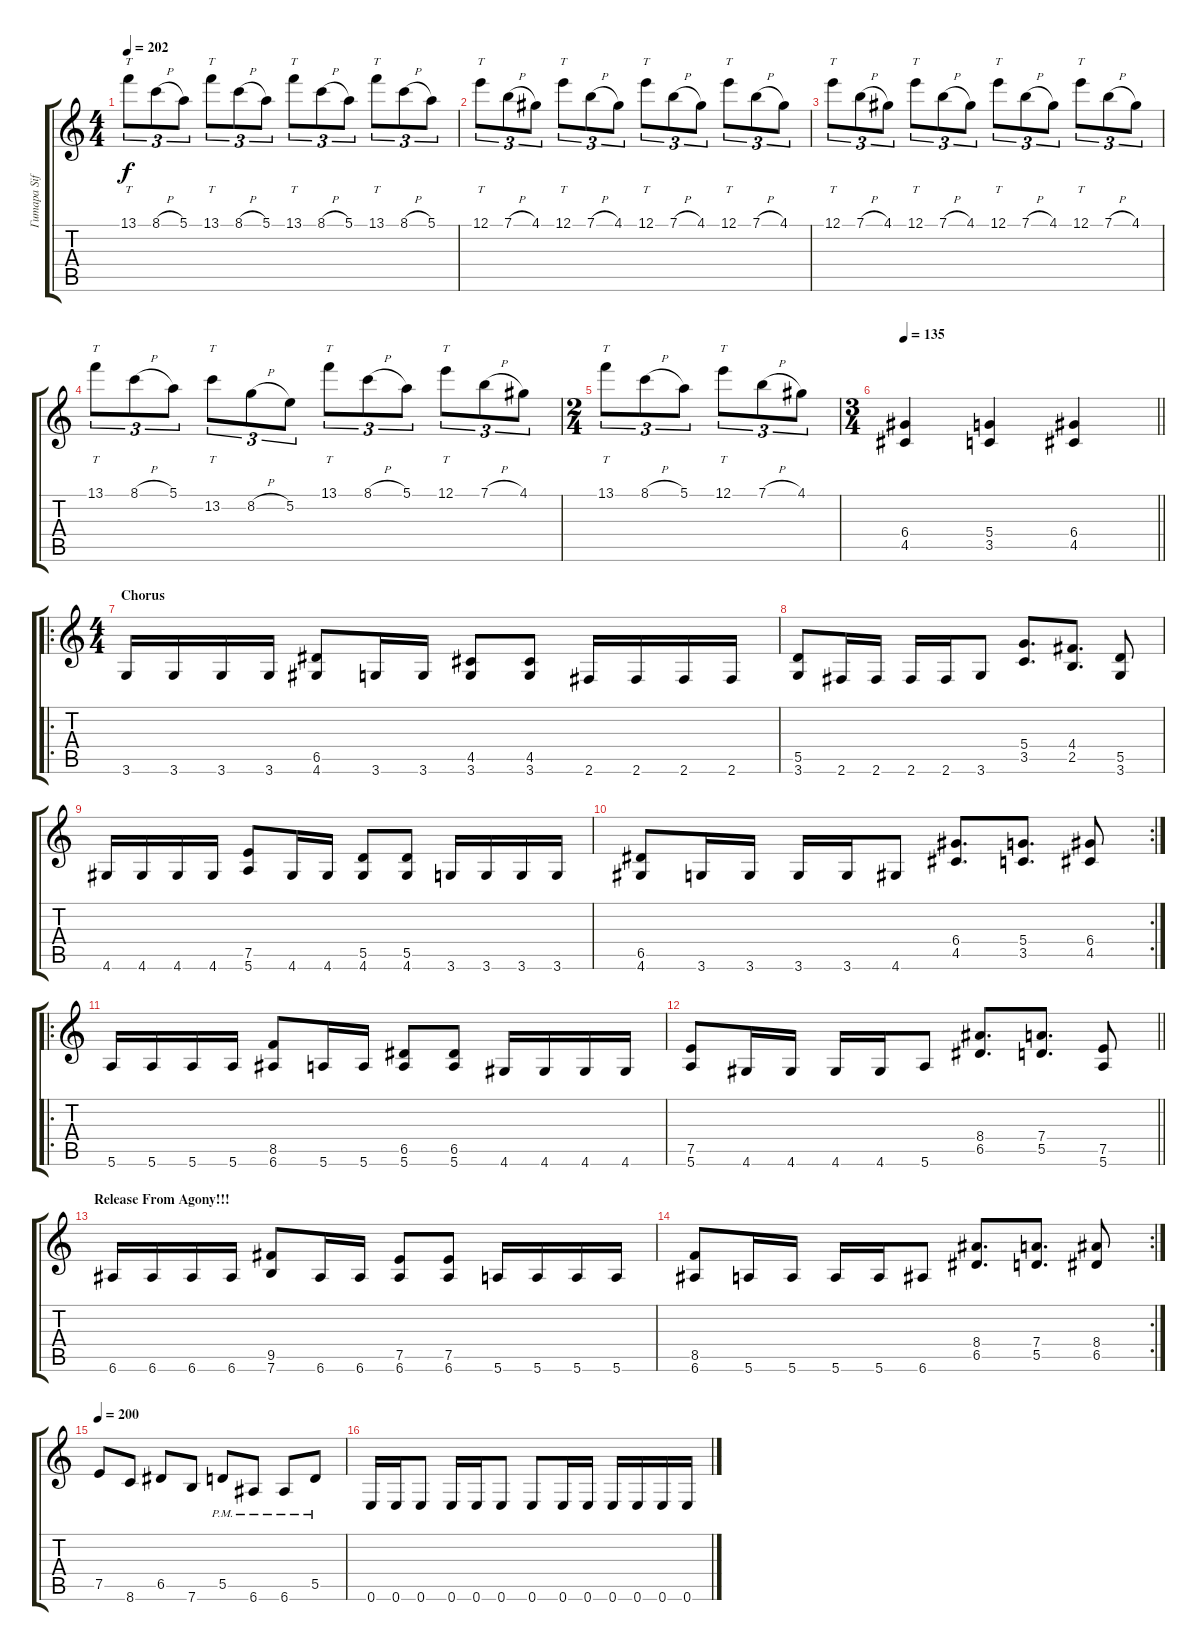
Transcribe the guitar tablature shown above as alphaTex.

\track ("Гитара Sifringer" "Гитара Sif") {instrument overdrivenguitar}
\staff {score tabs}
\tuning (E4 B3 G3 D3 A2 E2) {hide}
\ts (4 4)
\tempo 202
\clef g2
\ks c
13.1.8{tt tu (3 2) dy f} 8.1{h}.8{tu (3 2)} 5.1.8{tu (3 2)} 13.1.8{tt tu (3 2)} 8.1{h}.8{tu (3 2)} 5.1.8{tu (3 2)} 13.1.8{tt tu (3 2)} 8.1{h}.8{tu (3 2)} 5.1.8{tu (3 2)} 13.1.8{tt tu (3 2)} 8.1{h}.8{tu (3 2)} 5.1.8{tu (3 2)} |
12.1.8{tt tu (3 2)} 7.1{h}.8{tu (3 2)} 4.1.8{tu (3 2)} 12.1.8{tt tu (3 2)} 7.1{h}.8{tu (3 2)} 4.1.8{tu (3 2)} 12.1.8{tt tu (3 2)} 7.1{h}.8{tu (3 2)} 4.1.8{tu (3 2)} 12.1.8{tt tu (3 2)} 7.1{h}.8{tu (3 2)} 4.1.8{tu (3 2)} |
12.1.8{tt tu (3 2)} 7.1{h}.8{tu (3 2)} 4.1.8{tu (3 2)} 12.1.8{tt tu (3 2)} 7.1{h}.8{tu (3 2)} 4.1.8{tu (3 2)} 12.1.8{tt tu (3 2)} 7.1{h}.8{tu (3 2)} 4.1.8{tu (3 2)} 12.1.8{tt tu (3 2)} 7.1{h}.8{tu (3 2)} 4.1.8{tu (3 2)} |
13.1.8{tt tu (3 2)} 8.1{h}.8{tu (3 2)} 5.1.8{tu (3 2)} 13.2.8{tt tu (3 2)} 8.2{h}.8{tu (3 2)} 5.2.8{tu (3 2)} 13.1.8{tt tu (3 2)} 8.1{h}.8{tu (3 2)} 5.1.8{tu (3 2)} 12.1.8{tt tu (3 2)} 7.1{h}.8{tu (3 2)} 4.1.8{tu (3 2)} |
\ts (2 4)
13.1.8{tt tu (3 2)} 8.1{h}.8{tu (3 2)} 5.1.8{tu (3 2)} 12.1.8{tt tu (3 2)} 7.1{h}.8{tu (3 2)} 4.1.8{tu (3 2)} |
\ts (3 4)
\tempo 135
\barLineRight lightlight
(6.4 4.5).4 (5.4 3.5).4 (6.4 4.5).4 |
\ro
\ts (4 4)
\section ("" "Chorus")
3.6.16 3.6.16 3.6.16 3.6.16 (6.5 4.6).8 3.6.16 3.6.16 (4.5 3.6).8 (4.5 3.6).8 2.6.16 2.6.16 2.6.16 2.6.16 |
(5.5 3.6).8 2.6.16 2.6.16 2.6.16 2.6.16 3.6.8 (5.4 3.5).8{d} (4.4 2.5).8{d} (5.5 3.6).8 |
4.6.16 4.6.16 4.6.16 4.6.16 (7.5 5.6).8 4.6.16 4.6.16 (5.5 4.6).8 (5.5 4.6).8 3.6.16 3.6.16 3.6.16 3.6.16 |
\rc 2
(6.5 4.6).8 3.6.16 3.6.16 3.6.16 3.6.16 4.6.8 (6.4 4.5).8{d} (5.4 3.5).8{d} (6.4 4.5).8 |
\ro
5.6.16 5.6.16 5.6.16 5.6.16 (8.5 6.6).8 5.6.16 5.6.16 (6.5 5.6).8 (6.5 5.6).8 4.6.16 4.6.16 4.6.16 4.6.16 |
\barLineRight lightlight
(7.5 5.6).8 4.6.16 4.6.16 4.6.16 4.6.16 5.6.8 (8.4 6.5).8{d} (7.4 5.5).8{d} (7.5 5.6).8 |
\section ("" "Release From Agony!!!")
6.6.16 6.6.16 6.6.16 6.6.16 (9.5 7.6).8 6.6.16 6.6.16 (7.5 6.6).8 (7.5 6.6).8 5.6.16 5.6.16 5.6.16 5.6.16 |
\rc 2
(8.5 6.6).8 5.6.16 5.6.16 5.6.16 5.6.16 6.6.8 (8.4 6.5).8{d} (7.4 5.5).8{d} (8.4 6.5).8 |
\tempo 200
7.5.8 8.6.8 6.5.8 7.6.8 5.5{pm}.8 6.6{pm}.8 6.6{pm}.8 5.5{pm}.8 |
0.6.16 0.6.16 0.6.8 0.6.16 0.6.16 0.6.8 0.6.8 0.6.16 0.6.16 0.6.16 0.6.16 0.6.16 0.6.16
